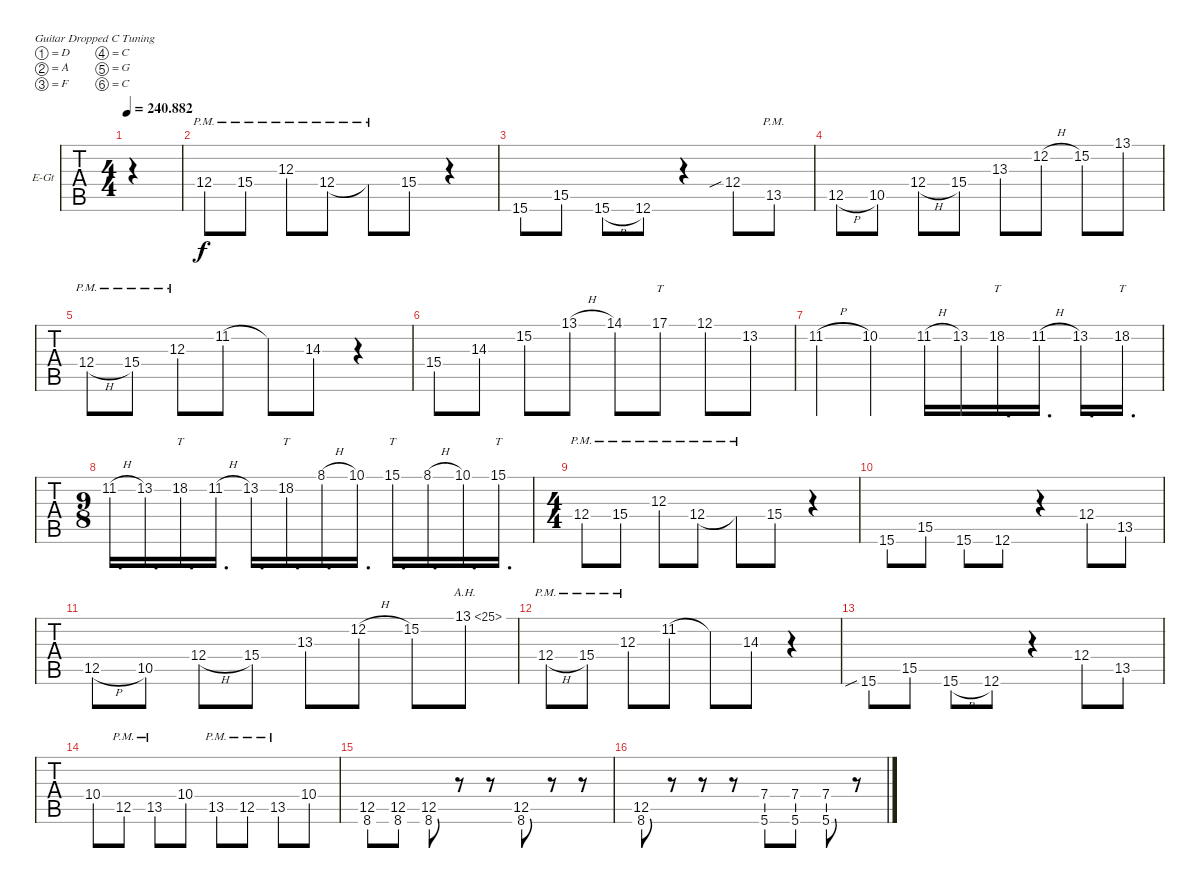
\bracketExtendMode groupsimilarinstruments
\firstSystemTrackNameOrientation horizontal
\otherSystemsTrackNameOrientation horizontal
\track ("Electric Guitar" "E-Gt") {instrument overdrivenguitar}
\staff {tabs}
\tuning (D4 A3 F3 C3 G2 C2)
\ts (4 4)
\tempo
240.882
\accidentals auto
\clef g2
\ottava regular
\simile none
\ks c
|
12.4{pm}.8 15.4{pm}.8 12.3{pm}.8 12.4{pm}.8 12.4{pm t}.8 15.4.8 r.4 |
15.6.8 15.5.8 15.6{h}.8 12.6.8 r.4 12.4{sib}.8 13.5{pm}.8 |
12.5{h}.8 10.5.8 12.4{h}.8 15.4.8 13.3.8 12.2{h}.8 15.2.8 13.1.8 |
12.4{h pm}.8 15.4{pm}.8 12.3{pm}.8 11.2.8 11.2{t}.8 14.3.8 r.4 |
\scale
0.447948 15.4.8 14.3.8 15.2.8 13.1{h}.8 14.1.8 17.1.8{tt} 12.1.8 13.2.8 |
\scale
0.552094 11.2{h}.4 10.2.4 11.2{h}.16 13.2.16 18.2.16{tt d} 11.2{h}.16{d} 13.2.16{d} 18.2.16{tt d} |
\ts (9 8)
11.2{h}.16{d} 13.2.16{d} 18.2.16{tt d} 11.2{h}.16{d} 13.2.16{d} 18.2.16{tt d} 8.1{h}.16{d} 10.1.16{d} 15.1.16{tt d} 8.1{h}.16{d} 10.1.16{d} 15.1.16{tt d} |
\ts (4 4)
12.4{pm}.8 15.4{pm}.8 12.3{pm}.8 12.4{pm}.8 12.4{pm t}.8 15.4.8 r.4 |
15.6.8 15.5.8 15.6.8 12.6.8 r.4 12.4.8 13.5.8 |
12.5{h}.8 10.5.8 12.4{h}.8 15.4.8 13.3.8 12.2{h}.8 15.2.8 13.1{ah 12}.8 |
12.4{h pm}.8 15.4{pm}.8 12.3{pm}.8 11.2.8 11.2{t}.8 14.3.8 r.4 |
15.6{sib}.8 15.5.8 15.6{h}.8 12.6.8 r.4 12.4.8 13.5.8 |
10.4.8 12.5{pm}.8 13.5{pm}.8 10.4.8 13.5{pm}.8 12.5{pm}.8 13.5{pm}.8 10.4.8 |
(12.5 8.6).8 (12.5 8.6).8 (12.5 8.6).8 r.8 r.8 (12.5 8.6).8 r.8 r.8 |
(12.5 8.6).8 r.8 r.8 r.8 (5.6 7.4).8 (5.6 7.4).8 (5.6 7.4).8 r.8
